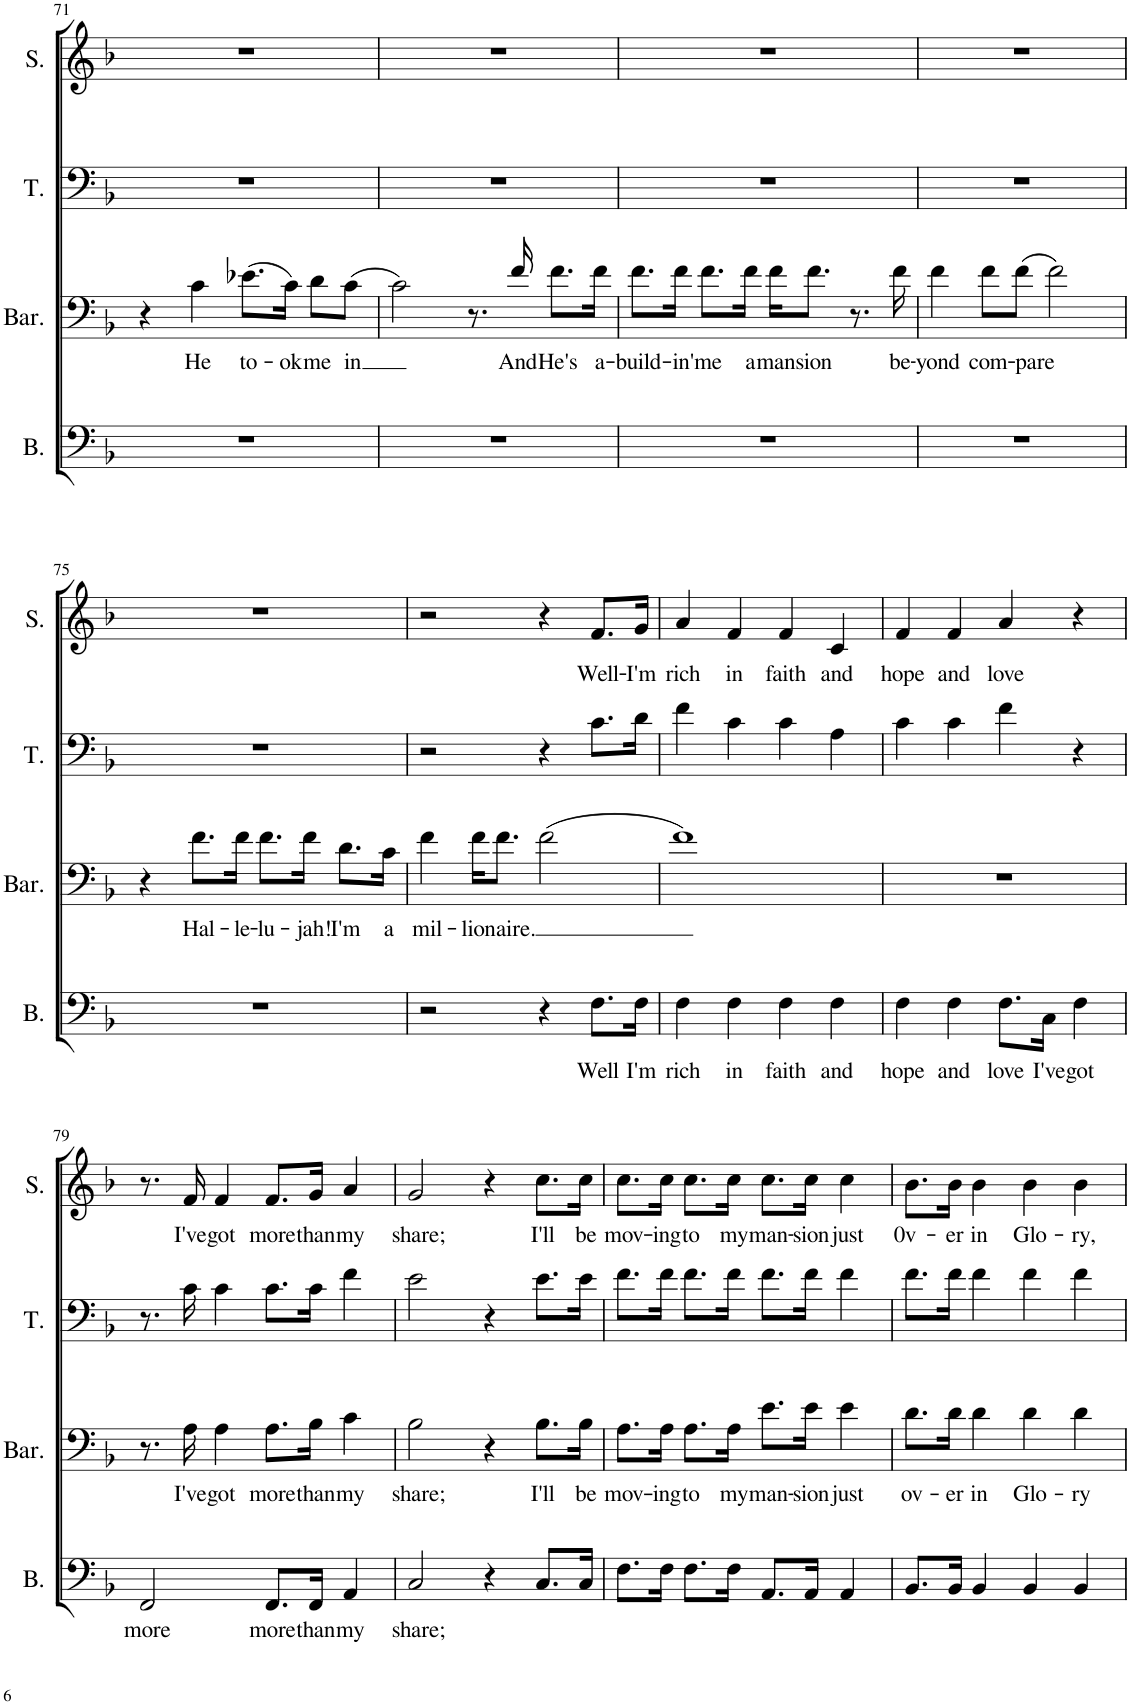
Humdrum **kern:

**kern	**text	**kern	**text	**kern	**kern	**text
*part4	*part4	*part3	*part3	*part2	*part1	*part1
*staff4	*staff4	*staff3	*staff3	*staff2	*staff1	*staff1
*I"Bass	*	*I"Baritone	*	*I"Tenor	*I"Soprano	*
*I'B.	*	*I'Bar.	*	*I'T.	*I'S.	*
!!LO:PB:g=z
*clefF4	*	*clefF4	*	*clefF4	*clefG2	*
*k[b-]	*	*k[b-]	*	*k[b-]	*k[b-]	*
*M4/4	*	*M4/4	*	*M4/4	*M4/4	*
=71	=71	=71	=71	=71	=71	=71
1r	.	4r	.	1r	1r	.
!	!	!	!LO:LY:b	!	!	!
.	.	4c\	He	.	.	.
!	!	!	!LO:LY:b	!	!	!
.	.	(8.e-X\L	to-	.	.	.
!	!	!	!LO:LY:b	!	!	!
.	.	16c\Jk)	-ok	.	.	.
!	!	!	!LO:LY:b	!	!	!
.	.	8d\L	me	.	.	.
!	!	!	!LO:LY:b	!	!	!
.	.	(8c\J	in	.	.	.
=72	=72	=72	=72	=72	=72	=72
1r	.	2c\)	.	1r	1r	.
.	.	8.r	.	.	.	.
!	!	!	!LO:LY:b	!	!	!
.	.	16f/	And	.	.	.
!	!	!	!LO:LY:b	!	!	!
.	.	8.f\L	He's	.	.	.
!	!	!	!LO:LY:b	!	!	!
.	.	16f\Jk	a-	.	.	.
=73	=73	=73	=73	=73	=73	=73
!	!	!	!LO:LY:b	!	!	!
1r	.	8.f\L	-build-	1r	1r	.
!	!	!	!LO:LY:b	!	!	!
.	.	16f\Jk	-in'	.	.	.
!	!	!	!LO:LY:b	!	!	!
.	.	8.f\L	me	.	.	.
!	!	!	!LO:LY:b	!	!	!
.	.	16f\Jk	a	.	.	.
!	!	!	!LO:LY:b	!	!	!
.	.	16f\KL	man-	.	.	.
!	!	!	!LO:LY:b	!	!	!
.	.	8.f\J	-sion	.	.	.
.	.	8.r	.	.	.	.
!	!	!	!LO:LY:b	!	!	!
.	.	16f\	be-	.	.	.
=74	=74	=74	=74	=74	=74	=74
!	!	!	!LO:LY:b	!	!	!
1r	.	4f\	-yond	1r	1r	.
!	!	!	!LO:LY:b	!	!	!
.	.	8f\L	com-	.	.	.
!	!	!	!LO:LY:b	!	!	!
.	.	(8f\J	-pare	.	.	.
.	.	2f\)	.	.	.	.
!!LO:LB:g=z
=75	=75	=75	=75	=75	=75	=75
1r	.	4r	.	1r	1r	.
!	!	!	!LO:LY:b	!	!	!
.	.	8.f\L	Hal-	.	.	.
!	!	!	!LO:LY:b	!	!	!
.	.	16f\Jk	-le-	.	.	.
!	!	!	!LO:LY:b	!	!	!
.	.	8.f\L	-lu-	.	.	.
!	!	!	!LO:LY:b	!	!	!
.	.	16f\Jk	-jah!	.	.	.
!	!	!	!LO:LY:b	!	!	!
.	.	8.d\L	I'm	.	.	.
!	!	!	!LO:LY:b	!	!	!
.	.	16c\Jk	a	.	.	.
=76	=76	=76	=76	=76	=76	=76
!	!	!	!LO:LY:b	!	!	!
2r	.	4f\	mil-	2r	2r	.
!	!	!	!LO:LY:b	!	!	!
.	.	16f\KL	-lion-	.	.	.
!	!	!	!LO:LY:b	!	!	!
.	.	8.f\J	-aire.	.	.	.
4r	.	(2f\	.	4r	4r	.
!	!LO:LY:b	!	!	!	!	!LO:LY:b
8.F\L	Well	.	.	8.c\L	8.f/L	Well-
!	!LO:LY:b	!	!	!	!	!LO:LY:b
16F\Jk	I'm	.	.	16d\Jk	16g/Jk	-I'm
=77	=77	=77	=77	=77	=77	=77
!	!LO:LY:b	!	!	!	!	!LO:LY:b
4F\	rich	1f)	.	4f\	4a/	rich
!	!LO:LY:b	!	!	!	!	!LO:LY:b
4F\	in	.	.	4c\	4f/	in
!	!LO:LY:b	!	!	!	!	!LO:LY:b
4F\	faith	.	.	4c\	4f/	faith
!	!LO:LY:b	!	!	!	!	!LO:LY:b
4F\	and	.	.	4A\	4c/	and
=78	=78	=78	=78	=78	=78	=78
!	!LO:LY:b	!	!	!	!	!LO:LY:b
4F\	hope	1r	.	4c\	4f/	hope
!	!LO:LY:b	!	!	!	!	!LO:LY:b
4F\	and	.	.	4c\	4f/	and
!	!LO:LY:b	!	!	!	!	!LO:LY:b
8.F\L	love	.	.	4f\	4a/	love
!	!LO:LY:b	!	!	!	!	!
16C\Jk	I've	.	.	.	.	.
!	!LO:LY:b	!	!	!	!	!
4F\	got	.	.	4r	4r	.
!!LO:LB:g=z
=79	=79	=79	=79	=79	=79	=79
!	!LO:LY:b	!	!	!	!	!
2FF/	more	8.r	.	8.r	8.r	.
!	!	!	!LO:LY:b	!	!	!LO:LY:b
.	.	16A\	I've	16c\	16f/	I've
!	!	!	!LO:LY:b	!	!	!LO:LY:b
.	.	4A\	got	4c\	4f/	got
!	!LO:LY:b	!	!LO:LY:b	!	!	!LO:LY:b
8.FF/L	more	8.A\L	more	8.c\L	8.f/L	more
!	!LO:LY:b	!	!LO:LY:b	!	!	!LO:LY:b
16FF/Jk	than	16B-\Jk	than	16c\Jk	16g/Jk	than
!	!LO:LY:b	!	!LO:LY:b	!	!	!LO:LY:b
4AA/	my	4c\	my	4f\	4a/	my
=80	=80	=80	=80	=80	=80	=80
!	!LO:LY:b	!	!LO:LY:b	!	!	!LO:LY:b
2C/	share;	2B-\	share;	2e\	2g/	share;
4r	.	4r	.	4r	4r	.
!	!	!	!LO:LY:b	!	!	!LO:LY:b
8.C/L	.	8.B-\L	I'll	8.e\L	8.cc\L	I'll
!	!	!	!LO:LY:b	!	!	!LO:LY:b
16C/Jk	.	16B-\Jk	be	16e\Jk	16cc\Jk	be
=81	=81	=81	=81	=81	=81	=81
!	!	!	!LO:LY:b	!	!	!LO:LY:b
8.F\L	.	8.A\L	mov-	8.f\L	8.cc\L	mov-
!	!	!	!LO:LY:b	!	!	!LO:LY:b
16F\Jk	.	16A\Jk	-ing	16f\Jk	16cc\Jk	-ing
!	!	!	!LO:LY:b	!	!	!LO:LY:b
8.F\L	.	8.A\L	to	8.f\L	8.cc\L	to
!	!	!	!LO:LY:b	!	!	!LO:LY:b
16F\Jk	.	16A\Jk	my	16f\Jk	16cc\Jk	my
!	!	!	!LO:LY:b	!	!	!LO:LY:b
8.AA/L	.	8.e\L	man-	8.f\L	8.cc\L	man-
!	!	!	!LO:LY:b	!	!	!LO:LY:b
16AA/Jk	.	16e\Jk	-sion	16f\Jk	16cc\Jk	-sion
!	!	!	!LO:LY:b	!	!	!LO:LY:b
4AA/	.	4e\	just	4f\	4cc\	just
=82	=82	=82	=82	=82	=82	=82
!	!	!	!LO:LY:b	!	!	!LO:LY:b
8.BB-/L	.	8.d\L	ov-	8.f\L	8.b-\L	0v-
!	!	!	!LO:LY:b	!	!	!LO:LY:b
16BB-/Jk	.	16d\Jk	-er	16f\Jk	16b-\Jk	-er
!	!	!	!LO:LY:b	!	!	!LO:LY:b
4BB-/	.	4d\	in	4f\	4b-\	in
!	!	!	!LO:LY:b	!	!	!LO:LY:b
4BB-/	.	4d\	Glo-	4f\	4b-\	Glo-
!	!	!	!LO:LY:b	!	!	!LO:LY:b
4BB-/	.	4d\	-ry	4f\	4b-\	-ry,
=	=	=	=	=	=	=
*-	*-	*-	*-	*-	*-	*-
